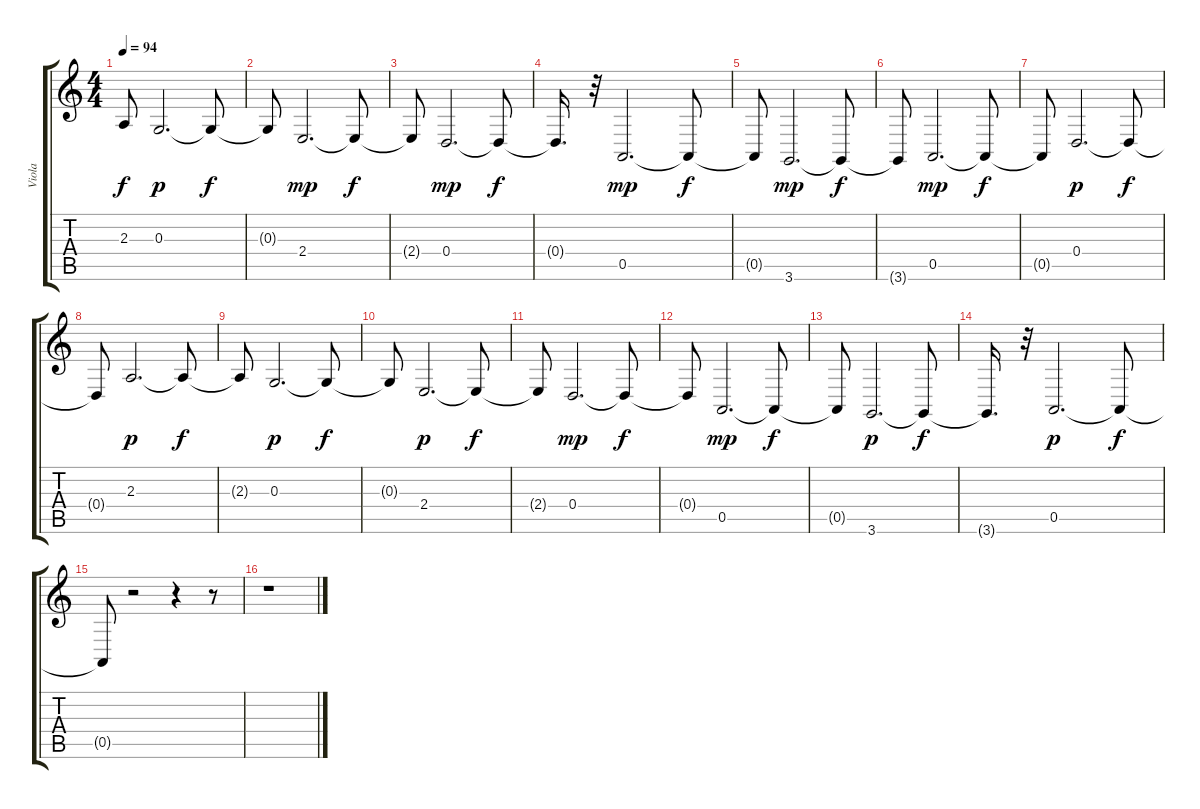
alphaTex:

\track ("Viola" "Viola") {instrument viola}
\staff {score tabs}
\tuning (E4 B3 G3 D3 A2 E2) {hide}
\ts (4 4)
\tempo 94
\clef g2
\ks c
2.3{t}.8{dy f} 0.3.2{d dy p} 0.3{t}.8{dy f} |
0.3{t}.8 2.4.2{d dy mp} 2.4{t}.8{dy f} |
2.4{t}.8 0.4.2{d dy mp} 0.4{t}.8{dy f} |
0.4{t}.16{d} r.32 0.5.2{d dy mp} 0.5{t}.8{dy f} |
0.5{t}.8 3.6.2{d dy mp} 3.6{t}.8{dy f} |
3.6{t}.8 0.5.2{d dy mp} 0.5{t}.8{dy f} |
0.5{t}.8 0.4.2{d dy p} 0.4{t}.8{dy f} |
0.4{t}.8 2.3.2{d dy p} 2.3{t}.8{dy f} |
2.3{t}.8 0.3.2{d dy p} 0.3{t}.8{dy f} |
0.3{t}.8 2.4.2{d dy p} 2.4{t}.8{dy f} |
2.4{t}.8 0.4.2{d dy mp} 0.4{t}.8{dy f} |
0.4{t}.8 0.5.2{d dy mp} 0.5{t}.8{dy f} |
0.5{t}.8 3.6.2{d dy p} 3.6{t}.8{dy f} |
3.6{t}.16{d} r.32 0.5.2{d dy p} 0.5{t}.8{dy f} |
0.5{t}.8 r.2 r.4 r.8 |
r.1
